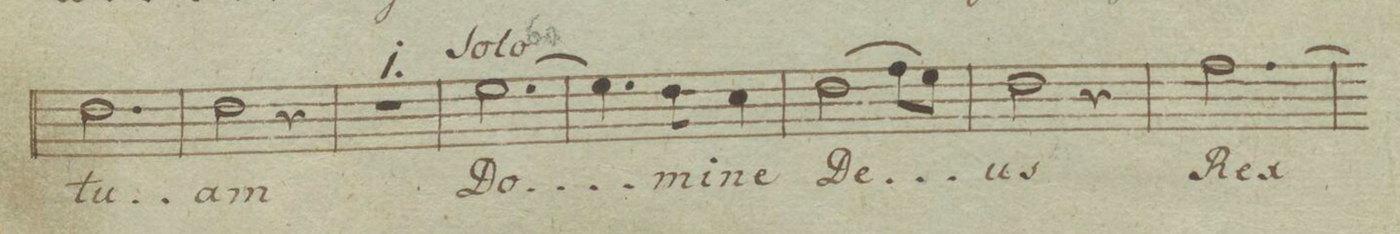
**kern	**text	**dynam
*I"Tenore	*	*
*clefC4	*	*
*k[b-e-]	*	*
*M3/4	*	*
2.c\	tu-	.
=58	=58	=58
2c\	-am	.
4r	.	.
=59	=59	=59
2.r	.	.
=60	=60	=60
[2.d\	Do-	.
=61	=61	=61
4.d\]	.	.
8c\	-mi-	.
4B-\	-ne	.
=62	=62	=62
(2c\	De-	.
8e-\L	.	.
8d\J)	.	.
=63	=63	=63
2c\	-us	.
4r	.	.
=64	=64	=64
[2.e-\	Rex	.
=65	=65	=65
*-	*-	*-
